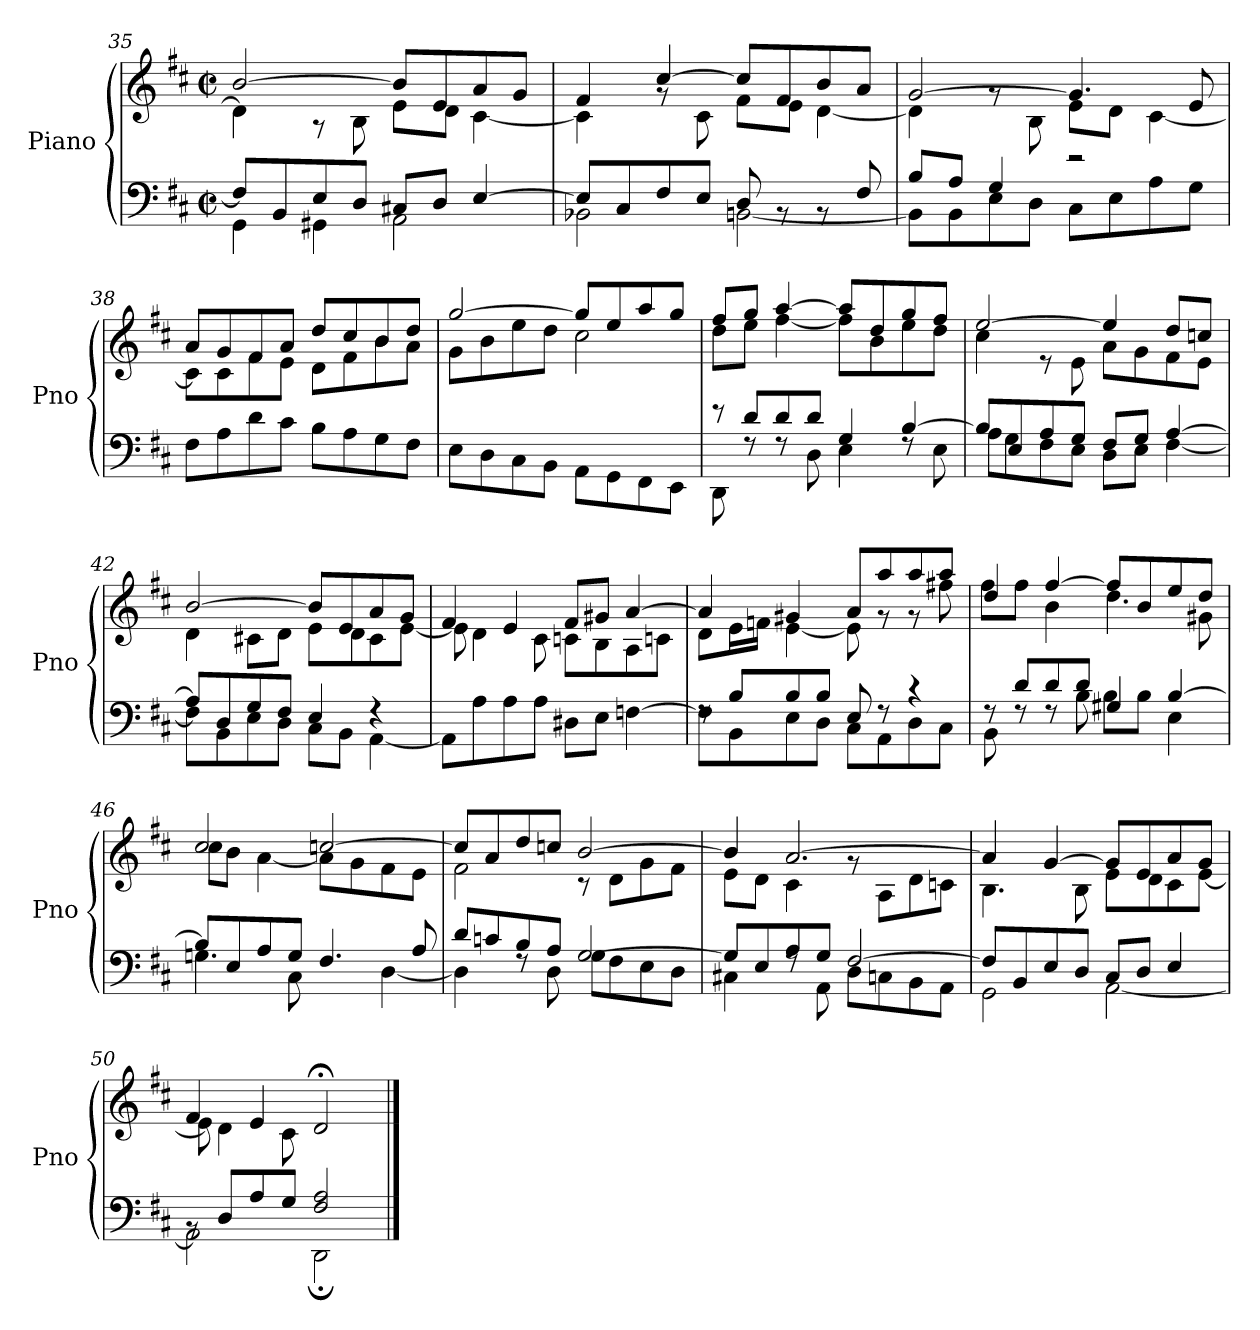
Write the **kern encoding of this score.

**kern	**kern
*part1	*part1
*staff2	*staff1
*I"Piano	*
*I'Pno	*
*clefF4	*clefG2
*k[f#c#]	*k[f#c#]
*M2/2	*M2/2
*met(c|)	*met(c|)
=35	=35
*^	*^
8F#/L]	4GG\	[2b/	4d\]
8BB/	.	.	.
8E/	4GG#X\	.	8r
8D/J	.	.	8B\
8C#X/L	2AA\	8b/L]	8e\L
8D/J	.	8e/	8d\J
[4E/	.	8a/	[4c#\
.	.	8g/J	.
!!LO:LB:g=z	!!
=36	=36	=36	=36
8E/L]	2BB-Xi\	4f#/	4c#\]
8C#/	.	.	.
8F#/	.	[4cc#/	8rg
8E/J	.	.	8c#\
8D/	[2BB\	8cc#/L]	8f#\L
8rBB	.	8f#/	8e\J
8rBB	.	8b/	[4d\
8F#/	.	8a/J	.
=37	=37	=37	=37
8B/L	8BB\L]	[2g/	4d\]
8A/J	8BB\	.	.
4G/	8E\	.	8rg
.	8D\J	.	8B\
2r	8C#\L	4.g/]	8e\L
.	8E\	.	8d\J
.	8A\	.	[4c#\
.	8G\J	8e/	.
*v	*v	*	*
=38	=38	=38
8F#\L	8a/L	8c#\L]
8A\	8g/	8c#\
8d\	8f#/	8f#\
8c#\J	8a/J	8e\J
8B\L	8dd/L	8d\L
8A\	8cc#/	8f#\
8G\	8b/	8b\
8F#\J	8dd/J	8a\J
=39	=39	=39
8E\L	[2gg/	8g\L
8D\	.	8b\
8C#\	.	8ee\
8BB\J	.	8dd\J
8AA\L	8gg/L]	2cc#\
8GG\	8ee/	.
8FF#\	8aa/	.
8EE\J	8gg/J	.
=40	=40	=40
*^	*	*
8r	8DD\	8ff#/L	8dd\L
8d/L	8rF	8gg/J	8ee\J
8d/	8rF	[4aa/	[4ff#\
8d/J	8D\	.	.
4G/	4E\	8aa/L]	8ff#\L]
.	.	8dd/	8b\
[4B/	8rF	8gg/	8ee\
.	8E\	8ff#/J	8dd\J
!!LO:LB:g=z	!!
=41	=41	=41	=41
8B/L]	8A\L	[2ee/	4cc#\
8E/	8G\	.	.
8A/	8F#\	.	8r
8G/J	8E\J	.	8e\
8F#/L	8D\L	4ee/]	8a\L
8G/J	8E\J	.	8g\
[4A/	[4F#\	8dd/L	8f#\
.	.	8ccn/J	8e\J
=42	=42	=42	=42
8A/L]	8F#\L]	[2b/	4d\
8D/	8BB\	.	.
8G/	8E\	.	8c#X\L
8F#/J	8D\J	.	8d\J
4E/	8C#\L	8b/L]	8e\L
.	8BB\J	8e/	8d\
4r	[4AA\	8a/	8c#\
.	.	8g/J	[8e\J
*v	*v	*	*
=43	=43	=43
8AA\L]	4f#/	8e\]
8A\	.	4d\
8A\	4e/	.
8A\J	.	8c#\
8D#X\L	8f#/L	8cn\L
8E\J	8g#X/J	8B\
[4Fn\	[4a/	8A\
.	.	8cn\J
=44	=44	=44
*^	*	*
8rF	8F\L]	4a/]	8d\L
8B/L	8BB\	.	16e\L
.	.	.	16fn\JJ
8B/	8E\	4g#X/	[4e\
8B/J	8D\J	.	.
8E/	8C#\L	8a/L	8e\]
8r	8AA\	8aa/	8r
4r	8D\	8aa/	8r
.	8C#\J	8aa/J	8ff#X\
!!LO:PB:g=z	!!
=45	=45	=45	=45
8rF	8BB\	4dd/	8ff#\L
8d/L	8rF	.	8ff#\J
8d/	8rF	[4ff#/	4b\
8d/J	8B\	.	.
4G#X/	8B\L	8ff#/L]	4.dd\
.	8B\J	8b/	.
[4B/	4E\	8ee/	.
.	.	8dd/J	8g#X\
=46	=46	=46	=46
8B/L]	4.Gn\	2cc#/	8cc#\L
8E/	.	.	8b\J
8A/	.	.	[4a\
8G/J	8C#\	.	.
4.F#/	8F#\Lyy	[2ccn/	8a\L]
.	8E\J	.	8g\
.	[4D\	.	8f#\
8A/	.	.	8e\J
=47	=47	=47	=47
8d/L	4D\]	8cc/L]	2f#\
8cn/	.	8a/	.
8B/	8rF	8dd/	.
8A/J	8D\	8ccn/J	.
[2G/	8G\L	[2b/	8r
.	8F#\	.	8d\L
.	8E\	.	8g\
.	8D\J	.	8f#\J
!!LO:LB:g=z	!!
=48	=48	=48	=48
8G/L]	4C#X\	4b/]	8e\L
8E/	.	.	8d\J
8A/	8rF	[2.a/	4c#\
8G/J	8AA\	.	.
[2F#/	8D\L	.	8rg
.	8Cn\	.	8A\L
.	8BB\	.	8d\
.	8AA\J	.	8cn\J
=49	=49	=49	=49
8F#/L]	2GG\	4a/]	4.B\
8BB/	.	.	.
8E/	.	[4g/	.
8D/J	.	.	8B\
8C#/L	[2AA\	8g/L]	8e\L
8D/J	.	8e/	8d\
4E/	.	8a/	8c#\
.	.	8g/J	[8e\J
=50	=50	=50	=50
*	*^	*	*^
2ryy	8rBB	2AA\]	4f#/	8e\]	2ryy
.	8D/L	.	.	4d\	.
.	8A/	.	4e/	.	.
.	8G/J	.	.	8c#\	.
2F#/ 2A/	2DD;\	2ryy	2d;</	2ryy	2ryy
*v	*v	*v	*	*	*
*	*v	*v	*v
==	==
*-	*-
